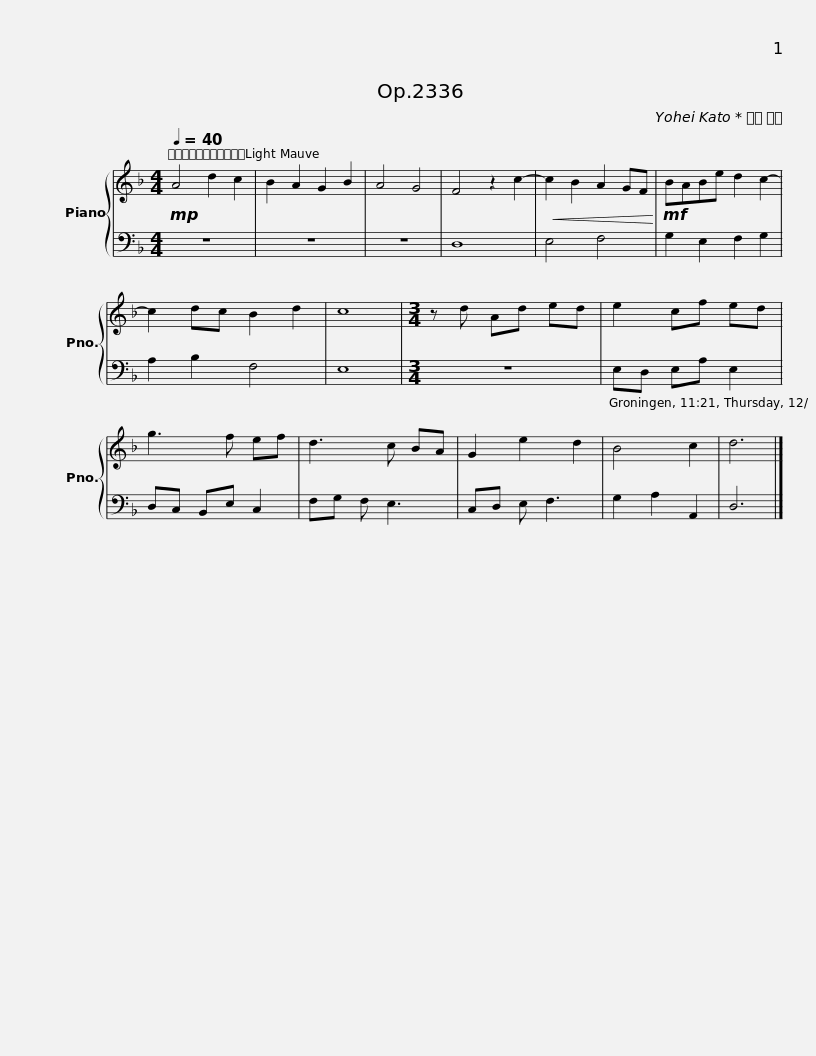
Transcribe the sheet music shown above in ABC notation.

X:1
%%score { 1 | 2 }
L:1/8
Q:1/4=40
M:4/4
I:linebreak $
K:F
V:1 treble
V:2 bass
V:1
!mp! A4 d2 c2 | B2 A2 G2 B2 | A4 G4 | F4 z2 c2- |!<(! c2 B2 A2 GF!<)! | %5
!mf! BABe d2 c2- | c2 dc B2 d2 | c8 |[M:3/4] z d Ad ed |$ e2 cf ed | %10
 g3 f ef | d3 c BA | G2 e2 d2 | B4 c2 | d6 |] %15
V:2
 z8 | z8 | z8 | D,8 | E,4 F,4 | %5
 G,2 E,2 F,2 G,2 | A,2 B,2 F,4 | E,8 |[M:3/4] z6 |$ E,D, E,A, E,2 | %10
 D,C, B,,E, C,2 | F,G, F, E,3 | C,D, E, F,3 | G,2 A,2 A,,2 | D,6 |] %15
